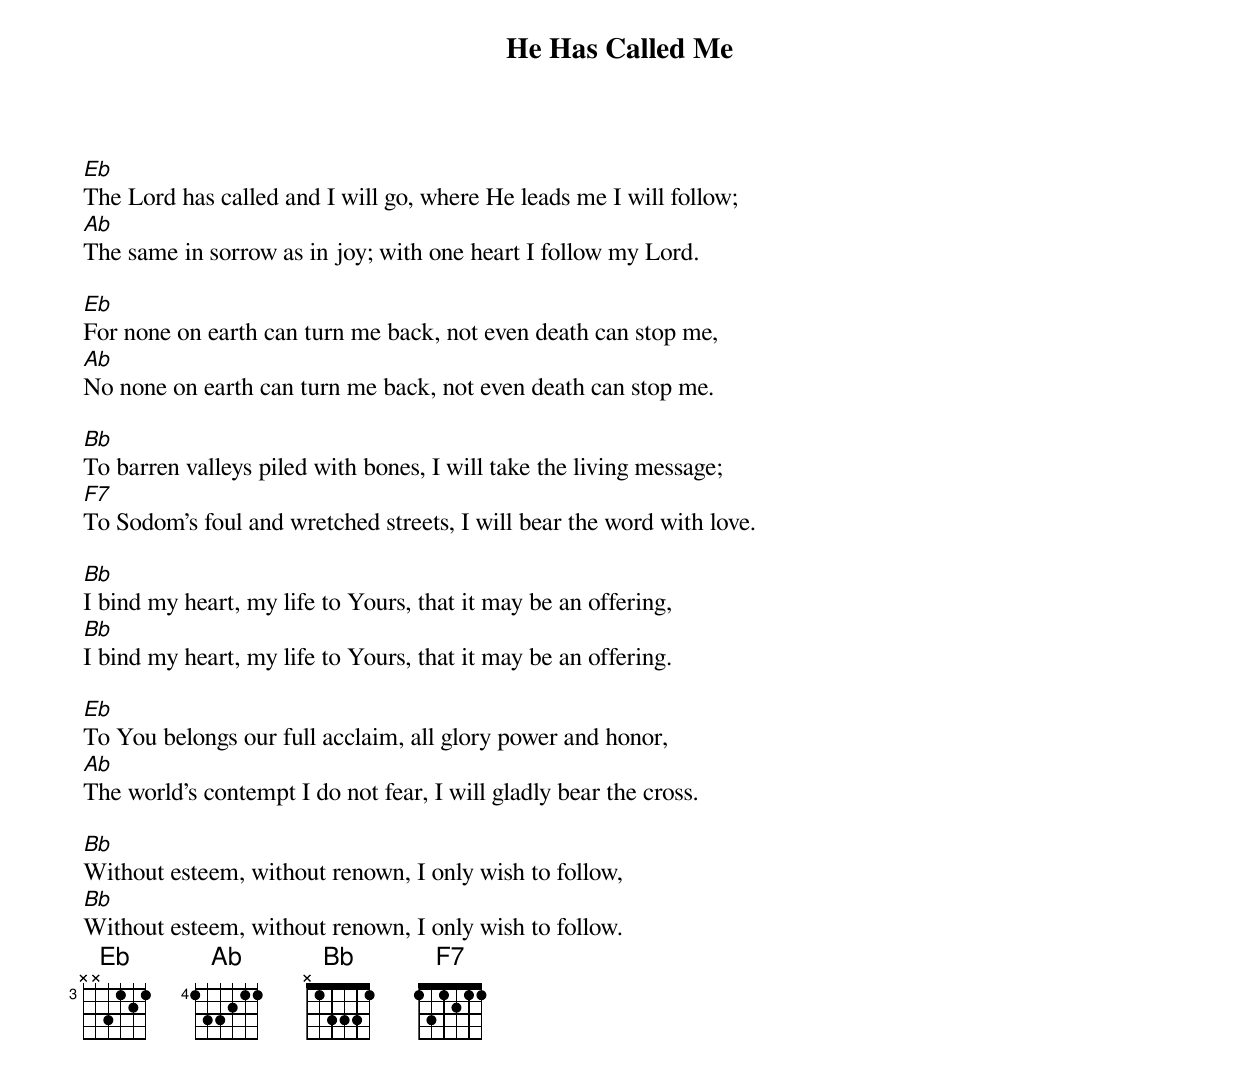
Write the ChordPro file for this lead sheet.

{title: He Has Called Me}
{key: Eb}

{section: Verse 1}
[Eb]The Lord has called and I will go, where He leads me I will follow;
[Ab]The same in sorrow as in joy; with one heart I follow my Lord.

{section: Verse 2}
[Eb]For none on earth can turn me back, not even death can stop me,
[Ab]No none on earth can turn me back, not even death can stop me.

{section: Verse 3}
[Bb]To barren valleys piled with bones, I will take the living message;
[F7]To Sodom's foul and wretched streets, I will bear the word with love.

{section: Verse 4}
[Bb]I bind my heart, my life to Yours, that it may be an offering,
[Bb]I bind my heart, my life to Yours, that it may be an offering.

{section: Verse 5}
[Eb]To You belongs our full acclaim, all glory power and honor,
[Ab]The world's contempt I do not fear, I will gladly bear the cross.

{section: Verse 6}
[Bb]Without esteem, without renown, I only wish to follow,
[Bb]Without esteem, without renown, I only wish to follow.
